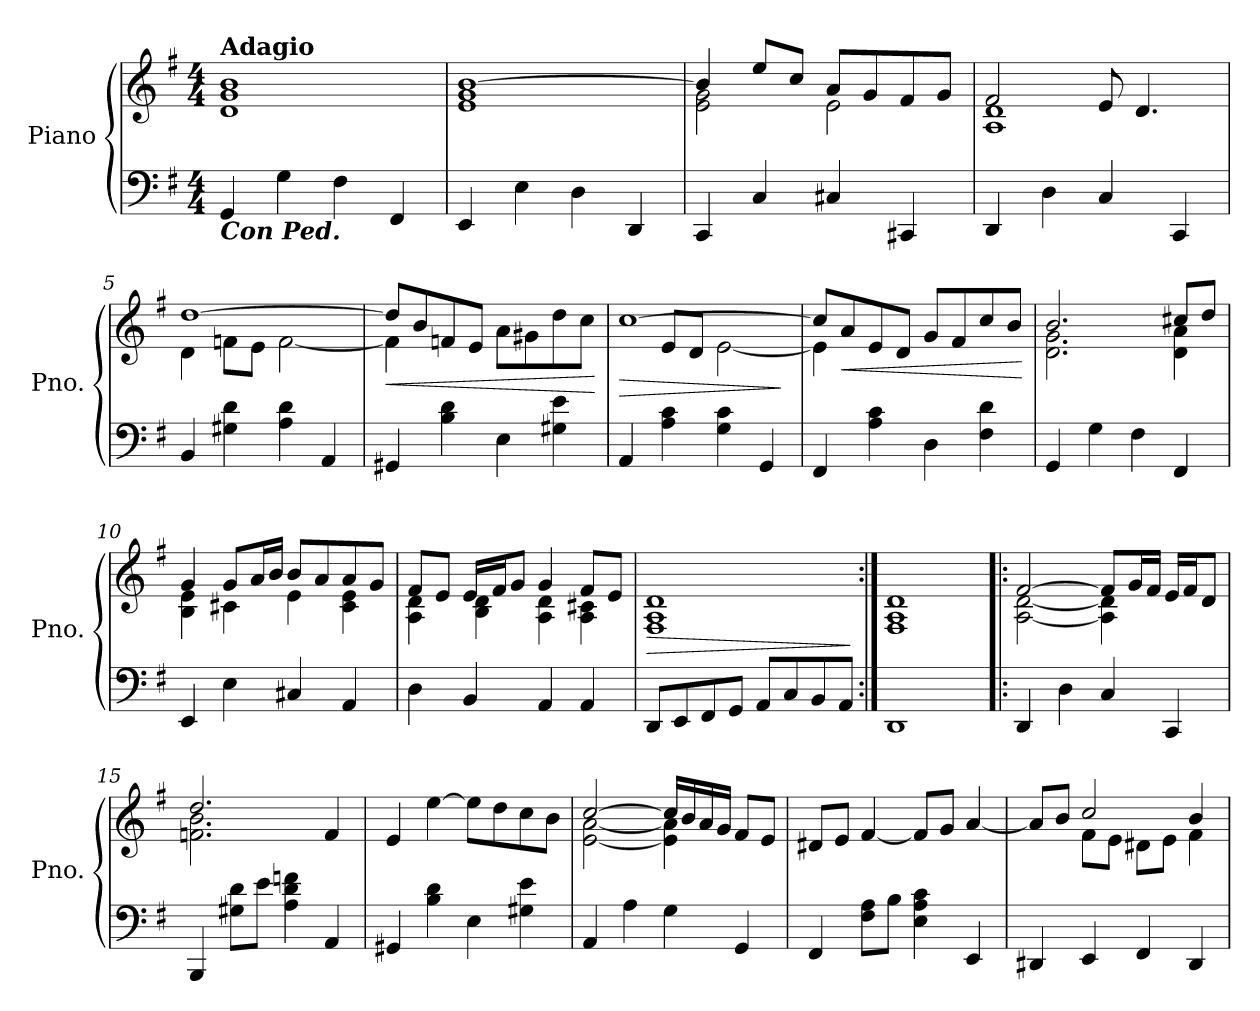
**kern	**kern	**dynam
*part1	*part1	*part1
*staff2	*staff1	*staff1/2
*I"Piano	*	*
*I'Pno.	*	*
*clefF4	*clefG2	*
*k[f#]	*k[f#]	*
*M4/4	*M4/4	*
*MM66	*MM66	*
=1	=1	=1
*	*^	*
!	!LO:TX:a:B:t=Adagio	!	!
!LO:TX:b:Bi:t=Con Ped.	!	!	!
4GG</	1b	1d<< 1g<<	.
4G<\	.	.	.
4F#<\	.	.	.
4FF#</	.	.	.
=2	=2	=2	=2
4EE</	[1b	1e<< 1g<<	.
4E<\	.	.	.
4D<\	.	.	.
4DD</	.	.	.
=3	=3	=3	=3
4CC</	4b/]	2e\<< 2g\<<	.
4C</	8ee/L	.	.
.	8cc/J	.	.
4C#X</	8a/L	2e<\	.
.	8g/	.	.
4CC#X</	8f#/	.	.
.	8g/J	.	.
=4	=4	=4	=4
4DD</	2f#/	1A<< 1d<<	.
4D<\	.	.	.
4C</	8e/	.	.
.	4.d/	.	.
4CC</	.	.	.
!!LO:LB:g=z	!!
=5	=5	=5	=5
4BB</	[1dd	4d<\	.
4G#X\<< 4d\<<	.	8fn<\L	.
.	.	8e<\J	.
4A\<< 4d\<<	.	[2f<\	.
4AA</	.	.	.
=6	=6	=6	=6
!	!	!	!LO:HP:b
4GG#X</	8dd/L]	4f<\]	<
.	8b/	.	.
4B\<< 4d\<<	8fn/	2.ryy	.
.	8e/J	.	.
4E<\	8a\L	.	.
.	8g#X\	.	.
4G#X\<< 4e\<<	8dd\	.	.
.	8cc\J	.	.
*	*v	*v	*
.	.	[
=7	=7	=7
!	!	!LO:HP:b
*	*^	*
4AA</	[1cc	4ryy	>
4A\<< 4c\<<	.	8e/L	.
.	.	8d/J	.
4G\<< 4c\<<	.	[2e<\	.
4GG</	.	.	.
*	*v	*v	*
.	.	]
=8	=8	=8
*	*^	*
4FF#</	8cc/L]	4e<\]	.
!	!	!	!LO:HP:b
.	8a/	.	<
4A\<< 4c\<<	8e/	2.ryy	.
.	8d/J	.	.
4D<\	8g/L	.	.
.	8f#/	.	.
4F#\<< 4d\<<	8cc/	.	.
.	8b/J	.	.
*	*v	*v	*
.	.	[
!!LO:LB:g=z
=9	=9	=9
*	*^	*
4GG</	2.b/	2.d\<< 2.g\<<	.
4G<\	.	.	.
4F#<\	.	.	.
4FF#</	8cc#X/L	4d\<< 4a\<<	.
.	8dd/J	.	.
=10	=10	=10	=10
4EE</	4g/	4B\<< 4e\<<	.
4E<\	8g/L	4c#X<\	.
.	16a/L	.	.
.	16b/JJ	.	.
4C#X</	8b/L	4e<\	.
.	8a/	.	.
4AA</	8a/	4c#\<< 4e\<<	.
.	8g/J	.	.
=11	=11	=11	=11
4D<\	8f#/L	4A\<< 4d\<<	.
.	8e/J	.	.
4BB</	16e/LL	4B\<< 4d\<<	.
.	16f#/J	.	.
.	8g/J	.	.
4AA</	4g/	4A\<< 4d\<<	.
4AA</	8f#/L	4A\<< 4c#X\<<	.
.	8e/J	.	.
!!LO:LB:g=z	!!
=12	=12	=12	=12
!	!	!	!LO:HP:b
8DD</L	1d	1F#<< 1A<<	>
8EE</	.	.	.
8FF#</	.	.	.
8GG</J	.	.	.
8AA</L	.	.	.
8C</	.	.	.
8BB</	.	.	.
8AA</J	.	.	.
*	*v	*v	*
.	.	]
=13:|!	=13:|!	=13:|!
*	*^	*
1DD<	1d	1F#<< 1A<<	.
=14!|:	=14!|:	=14!|:	=14!|:
4DD</	[2f#/	[2A\<< [2d\<<	.
4D<\	.	.	.
4C</	8f#/L]	4A\]<< 4d\]<<	.
.	16g/L	.	.
.	16f#/JJ	.	.
4CC</	16e/LL	4ryy	.
.	16f#/J	.	.
.	8d/J	.	.
=15	=15	=15	=15
4BBB</	2.dd/	2.fn\<< 2.b\<<	.
8G#X\<< 8d\<<L	.	.	.
8e<\J	.	.	.
4A\<<< 4d\<<< 4fn\<<<	.	.	.
4AA</	4f/	4ryy	.
*	*v	*v	*
=16	=16	=16
4GG#X</	4e/	.
4B\<< 4d\<<	[4ee\	.
4E<\	8ee\L]	.
.	8dd\	.
4G#X\<< 4e\<<	8cc\	.
.	8b\J	.
!!LO:LB:g=z
=17	=17	=17
*	*^	*
4AA</	[2cc/	[2e\<< [2a\<<	.
4A<\	.	.	.
4G<\	16cc/LL]	4e\]<< 4a\]<<	.
.	16b/	.	.
.	16a/	.	.
.	16g/JJ	.	.
4GG</	8f#/L	4ryy	.
.	8e/J	.	.
*	*v	*v	*
=18	=18	=18
4FF#</	8d#X/L	.
.	8e/J	.
8F#\<< 8A\<<L	[4f#/	.
8B<\J	.	.
4E\<<< 4A\<<< 4c\<<<	8f#/L]	.
.	8g/J	.
4EE</	[4a/	.
=19	=19	=19
*	*^	*
4DD#X</	8a/L]	4ryy	.
.	8b/J	.	.
4EE</	2cc/	8f#<\L	.
.	.	8e<\J	.
4FF#</	.	8d#X<\L	.
.	.	8e<\J	.
4DD#</	4b/	4f#<\	.
*	*v	*v	*
=	=	=
*-	*-	*-
